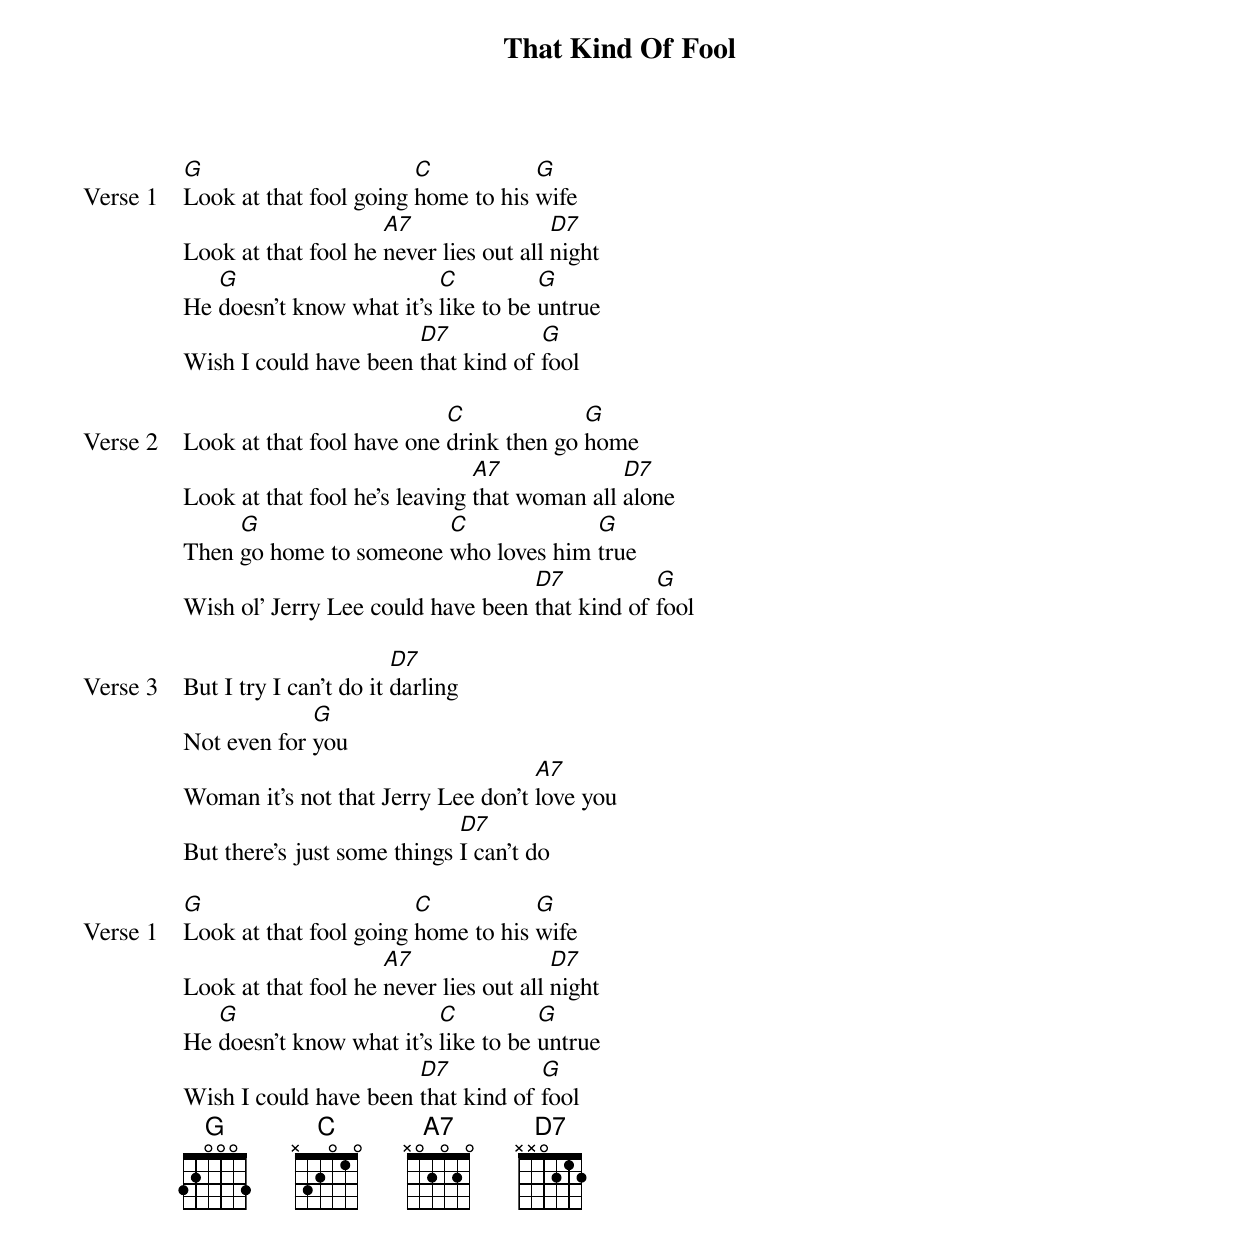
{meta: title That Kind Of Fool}
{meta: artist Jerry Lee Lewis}
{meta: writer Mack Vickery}

{start_of_verse: Verse 1}
[G]Look at that fool going [C]home to his [G]wife
Look at that fool he [A7]never lies out all [D7]night
He [G]doesn't know what it's [C]like to be [G]untrue
Wish I could have been [D7]that kind of [G]fool
{end_of_verse}

{start_of_verse: Verse 2}
Look at that fool have one [C]drink then go [G]home
Look at that fool he's leaving [A7]that woman all [D7]alone
Then [G]go home to someone [C]who loves him [G]true
Wish ol' Jerry Lee could have been [D7]that kind of [G]fool
{end_of_verse}

{start_of_verse: Verse 3}
But I try I can't do it [D7]darling
Not even for [G]you
Woman it's not that Jerry Lee don't [A7]love you
But there's just some things [D7]I can't do
{end_of_verse}

{start_of_verse: Verse 1}
[G]Look at that fool going [C]home to his [G]wife
Look at that fool he [A7]never lies out all [D7]night
He [G]doesn't know what it's [C]like to be [G]untrue
Wish I could have been [D7]that kind of [G]fool
{end_of_verse}
